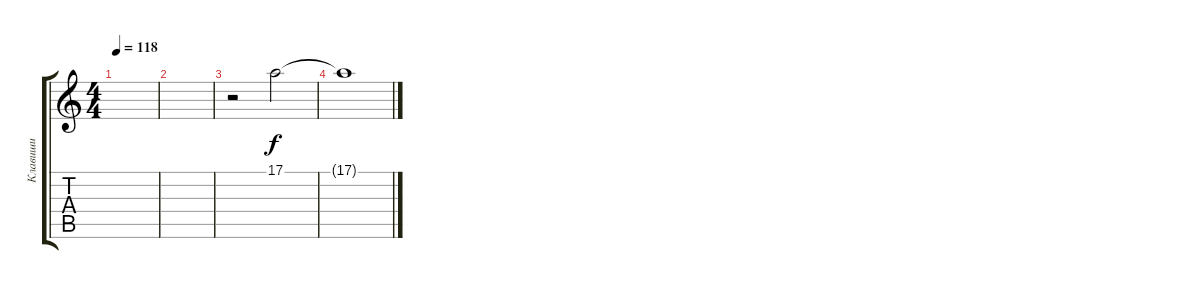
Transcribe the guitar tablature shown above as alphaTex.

\track ("Клавиши" "Клавиши") {instrument acousticgrandpiano}
\staff {score tabs}
\tuning (E4 B3 G3 D3 A2 E2) {hide}
\ts (4 4)
\tempo 118
\clef g2
\ks c
|
|
r.2 17.1.2 |
17.1{t}.1
